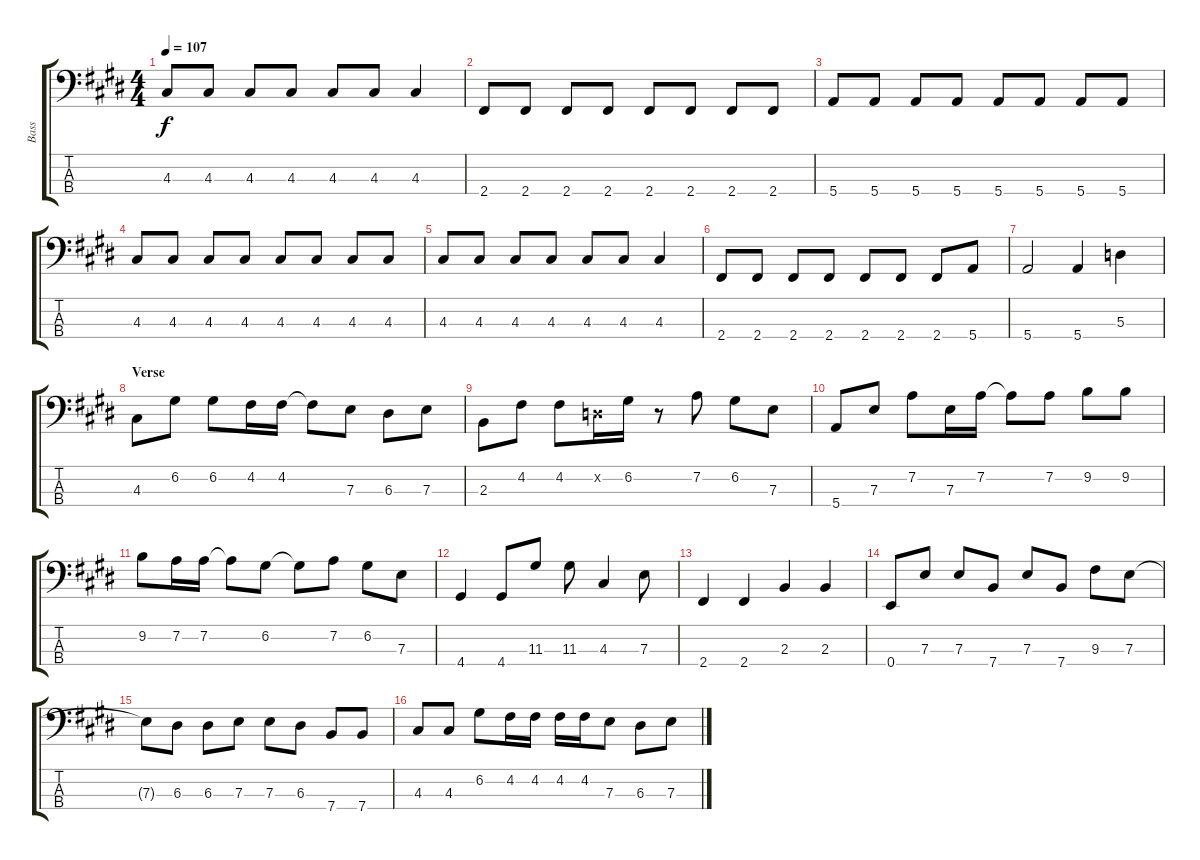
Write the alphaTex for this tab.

\track ("Bass" "Bass") {instrument electricbasspick}
\staff {score tabs}
\tuning (G2 D2 A1 E1) {hide}
\ts (4 4)
\tempo 107
\clef f4
\ks c#minor
4.3.8{dy f} 4.3.8 4.3.8 4.3.8 4.3.8 4.3.8 4.3.4 |
2.4.8 2.4.8 2.4.8 2.4.8 2.4.8 2.4.8 2.4.8 2.4.8 |
5.4.8 5.4.8 5.4.8 5.4.8 5.4.8 5.4.8 5.4.8 5.4.8 |
4.3.8 4.3.8 4.3.8 4.3.8 4.3.8 4.3.8 4.3.8 4.3.8 |
4.3.8 4.3.8 4.3.8 4.3.8 4.3.8 4.3.8 4.3.4 |
2.4.8 2.4.8 2.4.8 2.4.8 2.4.8 2.4.8 2.4.8 5.4.8 |
5.4.2 5.4.4 5.3.4 |
\section ("" "Verse")
4.3.8 6.2.8 6.2.8 4.2.16 4.2.16 4.2{t}.8 7.3.8 6.3.8 7.3.8 |
2.3.8 4.2.8 4.2.8 0.2{x}.16 6.2.16 r.8 7.2.8 6.2.8 7.3.8 |
5.4.8 7.3.8 7.2.8 7.3.16 7.2.16 7.2{t}.8 7.2.8 9.2.8 9.2.8 |
9.2.8 7.2.16 7.2.16 7.2{t}.8 6.2.8 6.2{t}.8 7.2.8 6.2.8 7.3.8 |
4.4.4 4.4.8 11.3.8 11.3.8 4.3.4 7.3.8 |
2.4.4 2.4.4 2.3.4 2.3.4 |
0.4.8 7.3.8 7.3.8 7.4.8 7.3.8 7.4.8 9.3.8 7.3.8 |
7.3{t}.8 6.3.8 6.3.8 7.3.8 7.3.8 6.3.8 7.4.8 7.4.8 |
4.3.8 4.3.8 6.2.8 4.2.16 4.2.16 4.2.16 4.2.16 7.3.8 6.3.8 7.3.8
